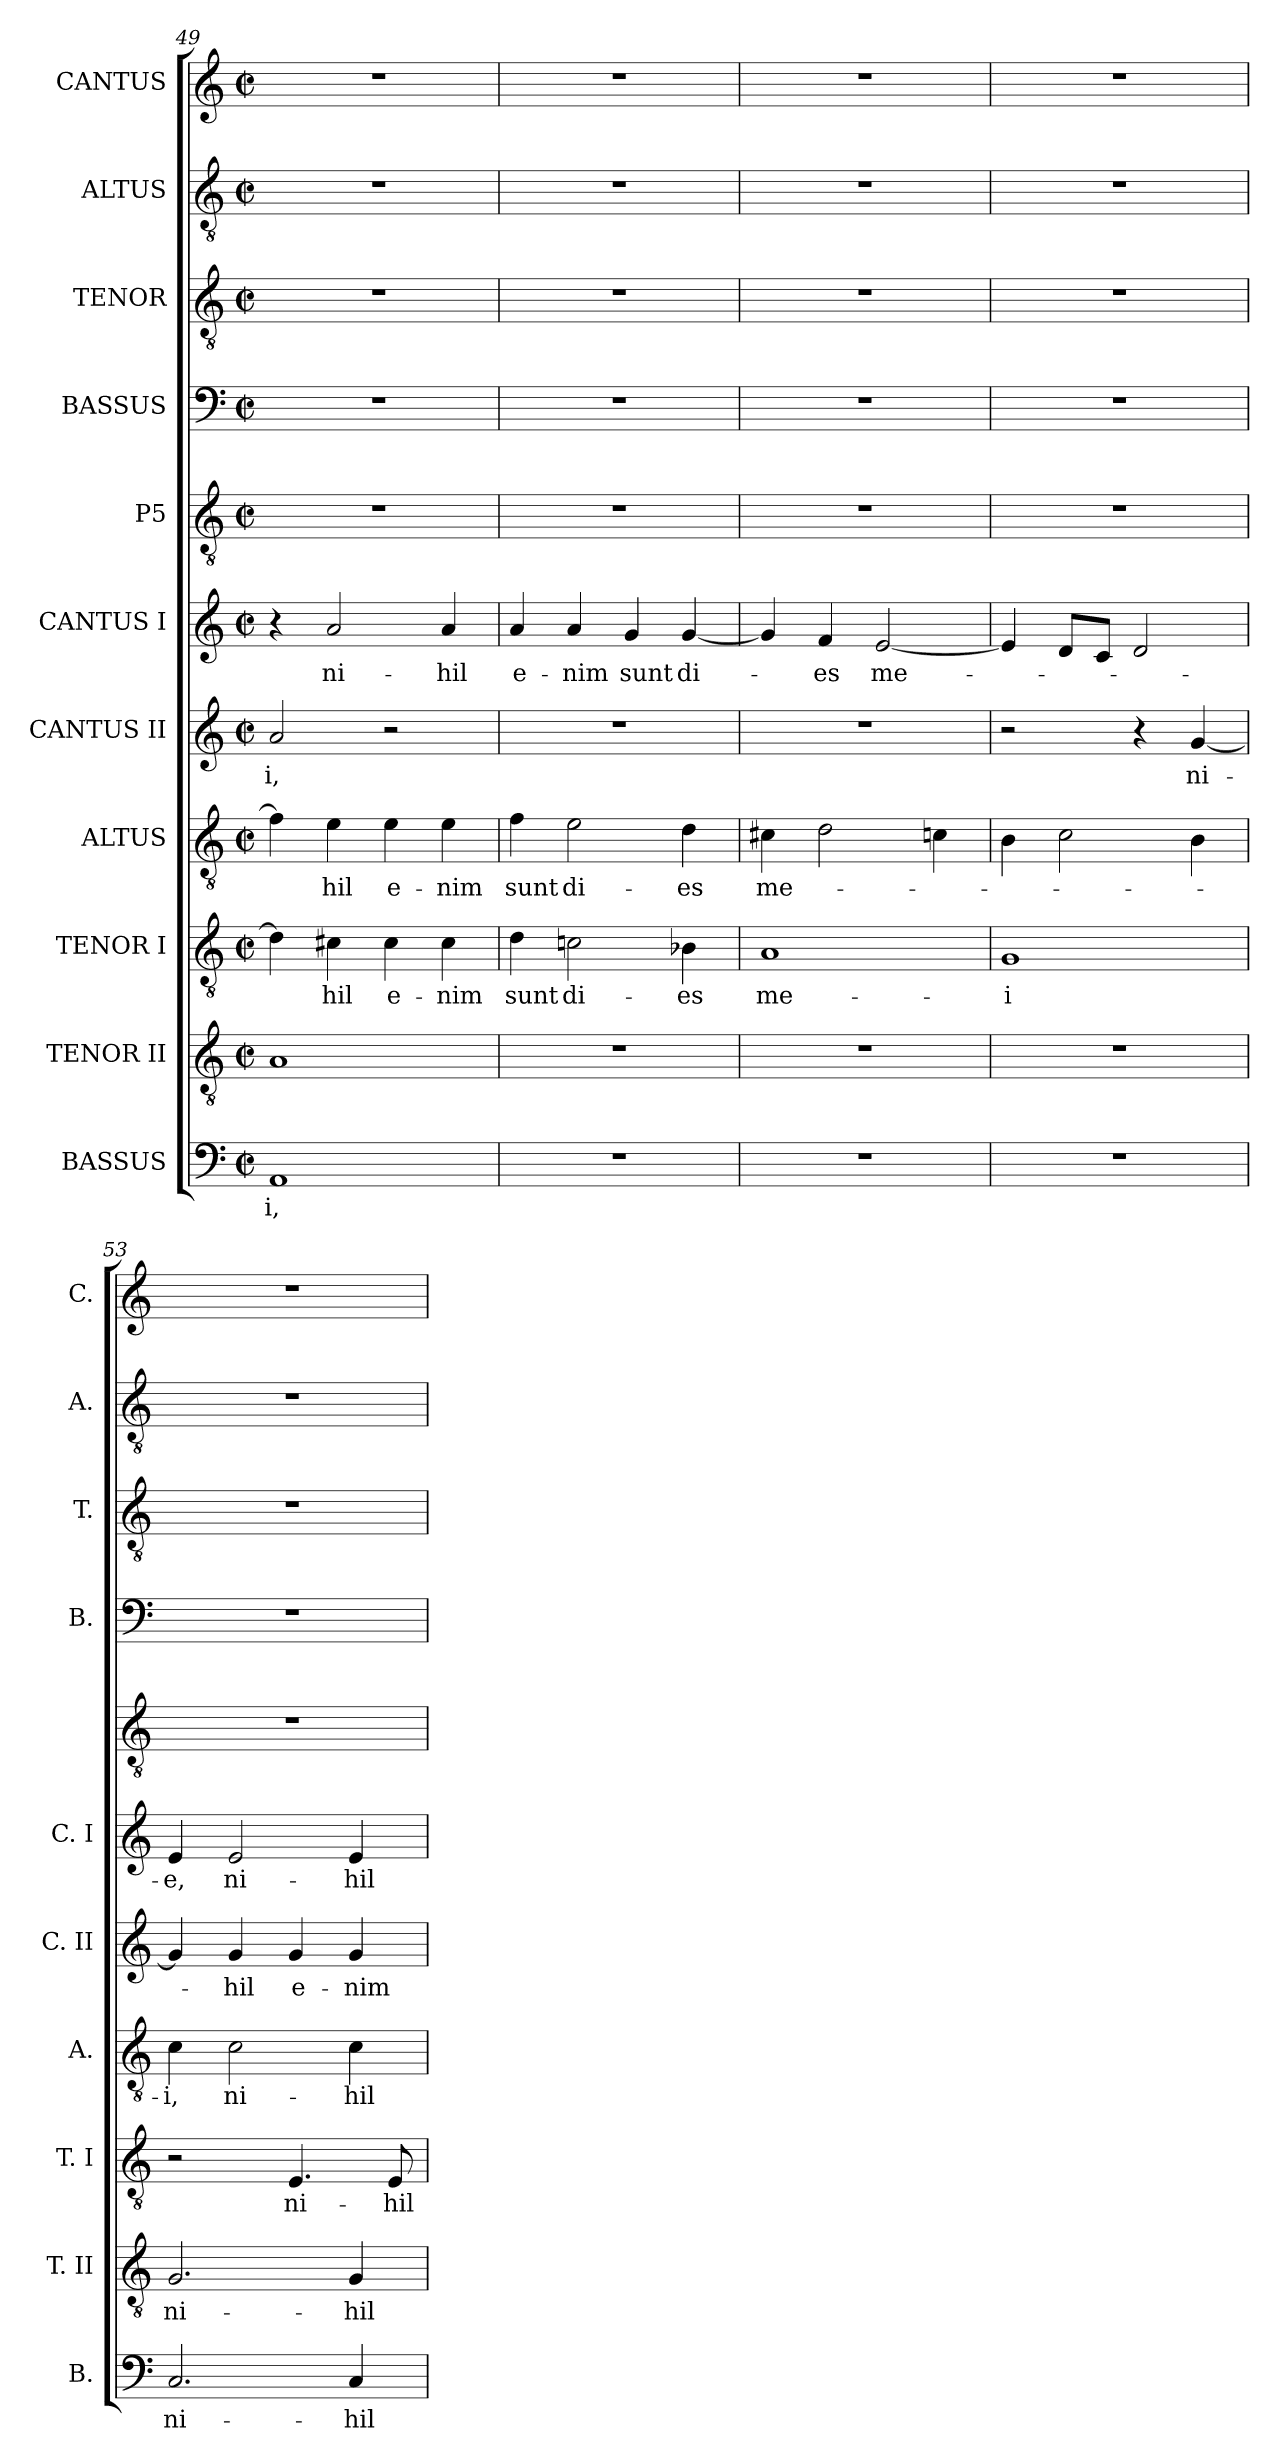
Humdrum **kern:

**kern	**text	**kern	**text	**kern	**text	**kern	**text	**kern	**text	**kern	**text	**kern	**kern	**kern	**kern	**kern
*part11	*part11	*part10	*part10	*part9	*part9	*part8	*part8	*part7	*part7	*part6	*part6	*part5	*part4	*part3	*part2	*part1
*staff11	*staff11	*staff10	*staff10	*staff9	*staff9	*staff8	*staff8	*staff7	*staff7	*staff6	*staff6	*staff5	*staff4	*staff3	*staff2	*staff1
*I"BASSUS	*	*I"TENOR II	*	*I"TENOR I	*	*I"ALTUS	*	*I"CANTUS II	*	*I"CANTUS I	*	*I"P5	*I"BASSUS	*I"TENOR	*I"ALTUS	*I"CANTUS
*I'B.	*	*I'T. II	*	*I'T. I	*	*I'A.	*	*I'C. II	*	*I'C. I	*	*	*I'B.	*I'T.	*I'A.	*I'C.
*clefF4	*	*clefGv2	*	*clefGv2	*	*clefGv2	*	*clefG2	*	*clefG2	*	*clefGv2	*clefF4	*clefGv2	*clefGv2	*clefG2
*	*	*ITrd7c12	*	*ITrd7c12	*	*ITrd7c12	*	*	*	*	*	*ITrd7c12	*	*ITrd7c12	*ITrd7c12	*
*k[]	*	*k[]	*	*k[]	*	*k[]	*	*k[]	*	*k[]	*	*k[]	*k[]	*k[]	*k[]	*k[]
*a:	*	*a:	*	*a:	*	*a:	*	*a:	*	*a:	*	*a:	*a:	*a:	*a:	*a:
*M2/2	*	*M2/2	*	*M2/2	*	*M2/2	*	*M2/2	*	*M2/2	*	*M2/2	*M2/2	*M2/2	*M2/2	*M2/2
*met(c|)	*	*met(c|)	*	*met(c|)	*	*met(c|)	*	*met(c|)	*	*met(c|)	*	*met(c|)	*met(c|)	*met(c|)	*met(c|)	*met(c|)
=49	=49	=49	=49	=49	=49	=49	=49	=49	=49	=49	=49	=49	=49	=49	=49	=49
!	!LO:LY:b:color=#000000	!	!	!	!	!	!	!	!	!	!	!	!	!	!	!
!	!	!	!	!	!	!	!	!	!LO:LY:b:color=#000000	!	!	!	!	!	!	!
1AAi	-i,	1AAi	.	4Di\]	.	4Fi\]	.	2ai/	-i,	4r	.	1r	1r	1r	1r	1r
!	!	!	!	!	!LO:LY:b:color=#000000	!	!	!	!	!	!	!	!	!	!	!
!	!	!	!	!	!	!	!LO:LY:b:color=#000000	!	!	!	!	!	!	!	!	!
!	!	!	!	!	!	!	!	!	!	!	!LO:LY:b:color=#000000	!	!	!	!	!
.	.	.	.	4C#Xi\	-hil	4Ei\	-hil	.	.	2ai/	ni-	.	.	.	.	.
!	!	!	!	!	!LO:LY:b:color=#000000	!	!	!	!	!	!	!	!	!	!	!
!	!	!	!	!	!	!	!LO:LY:b:color=#000000	!	!	!	!	!	!	!	!	!
.	.	.	.	4C#i\	e-	4Ei\	e-	2r	.	.	.	.	.	.	.	.
!	!	!	!	!	!LO:LY:b:color=#000000	!	!	!	!	!	!	!	!	!	!	!
!	!	!	!	!	!	!	!LO:LY:b:color=#000000	!	!	!	!	!	!	!	!	!
!	!	!	!	!	!	!	!	!	!	!	!LO:LY:b:color=#000000	!	!	!	!	!
.	.	.	.	4C#i\	-nim	4Ei\	-nim	.	.	4ai/	-hil	.	.	.	.	.
=50	=50	=50	=50	=50	=50	=50	=50	=50	=50	=50	=50	=50	=50	=50	=50	=50
!	!	!	!	!	!LO:LY:b:color=#000000	!	!	!	!	!	!	!	!	!	!	!
!	!	!	!	!	!	!	!LO:LY:b:color=#000000	!	!	!	!	!	!	!	!	!
!	!	!	!	!	!	!	!	!	!	!	!LO:LY:b:color=#000000	!	!	!	!	!
1r	.	1r	.	4Di\	sunt	4Fi\	sunt	1r	.	4ai/	e-	1r	1r	1r	1r	1r
!	!	!	!	!	!LO:LY:b:color=#000000	!	!	!	!	!	!	!	!	!	!	!
!	!	!	!	!	!	!	!LO:LY:b:color=#000000	!	!	!	!	!	!	!	!	!
!	!	!	!	!	!	!	!	!	!	!	!LO:LY:b:color=#000000	!	!	!	!	!
.	.	.	.	2Cni\	di-	2Ei\	di-	.	.	4ai/	-nim	.	.	.	.	.
!	!	!	!	!	!	!	!	!	!	!	!LO:LY:b:color=#000000	!	!	!	!	!
.	.	.	.	.	.	.	.	.	.	4gi/	sunt	.	.	.	.	.
!	!	!	!	!	!LO:LY:b:color=#000000	!	!	!	!	!	!	!	!	!	!	!
!	!	!	!	!	!	!	!LO:LY:b:color=#000000	!	!	!	!	!	!	!	!	!
!	!	!	!	!	!	!	!	!	!	!	!LO:LY:b:color=#000000	!	!	!	!	!
.	.	.	.	4BB-Xi\	-es	4Di\	-es	.	.	[4gi/	di-	.	.	.	.	.
=51	=51	=51	=51	=51	=51	=51	=51	=51	=51	=51	=51	=51	=51	=51	=51	=51
!	!	!	!	!	!LO:LY:b:color=#000000	!	!	!	!	!	!	!	!	!	!	!
!	!	!	!	!	!	!	!LO:LY:b:color=#000000	!	!	!	!	!	!	!	!	!
1r	.	1r	.	1AAi	me-	4C#Xi\	me-	1r	.	4gi/]	.	1r	1r	1r	1r	1r
!	!	!	!	!	!	!	!	!	!	!	!LO:LY:b:color=#000000	!	!	!	!	!
.	.	.	.	.	.	2Di\	.	.	.	4fi/	-es	.	.	.	.	.
!	!	!	!	!	!	!	!	!	!	!	!LO:LY:b:color=#000000	!	!	!	!	!
.	.	.	.	.	.	.	.	.	.	[2ei/	me-	.	.	.	.	.
.	.	.	.	.	.	4Cni\	.	.	.	.	.	.	.	.	.	.
=52	=52	=52	=52	=52	=52	=52	=52	=52	=52	=52	=52	=52	=52	=52	=52	=52
!	!	!	!	!	!LO:LY:b:color=#000000	!	!	!	!	!	!	!	!	!	!	!
1r	.	1r	.	1GGi	-i	4BBi\	.	2r	.	4ei/]	.	1r	1r	1r	1r	1r
.	.	.	.	.	.	2Ci\	.	.	.	8di/L	.	.	.	.	.	.
.	.	.	.	.	.	.	.	.	.	8ci/J	.	.	.	.	.	.
.	.	.	.	.	.	.	.	4r	.	2di/	.	.	.	.	.	.
!	!	!	!	!	!	!	!	!	!LO:LY:b:color=#000000	!	!	!	!	!	!	!
.	.	.	.	.	.	4BBi\	.	[4gi/	ni-	.	.	.	.	.	.	.
=53	=53	=53	=53	=53	=53	=53	=53	=53	=53	=53	=53	=53	=53	=53	=53	=53
!	!LO:LY:b:color=#000000	!	!	!	!	!	!	!	!	!	!	!	!	!	!	!
!	!	!	!LO:LY:b:color=#000000	!	!	!	!	!	!	!	!	!	!	!	!	!
!	!	!	!	!	!	!	!LO:LY:b:color=#000000	!	!	!	!	!	!	!	!	!
!	!	!	!	!	!	!	!	!	!	!	!LO:LY:b:color=#000000	!	!	!	!	!
2.Ci/	ni-	2.GGi/	ni-	2r	.	4Ci\	-i,	4gi/]	.	4ei/	-e,	1r	1r	1r	1r	1r
!	!	!	!	!	!	!	!LO:LY:b:color=#000000	!	!	!	!	!	!	!	!	!
!	!	!	!	!	!	!	!	!	!LO:LY:b:color=#000000	!	!	!	!	!	!	!
!	!	!	!	!	!	!	!	!	!	!	!LO:LY:b:color=#000000	!	!	!	!	!
.	.	.	.	.	.	2Ci\	ni-	4gi/	-hil	2ei/	ni-	.	.	.	.	.
!	!	!	!	!	!LO:LY:b:color=#000000	!	!	!	!	!	!	!	!	!	!	!
!	!	!	!	!	!	!	!	!	!LO:LY:b:color=#000000	!	!	!	!	!	!	!
.	.	.	.	4.EEi/	ni-	.	.	4gi/	e-	.	.	.	.	.	.	.
!	!LO:LY:b:color=#000000	!	!	!	!	!	!	!	!	!	!	!	!	!	!	!
!	!	!	!LO:LY:b:color=#000000	!	!	!	!	!	!	!	!	!	!	!	!	!
!	!	!	!	!	!	!	!LO:LY:b:color=#000000	!	!	!	!	!	!	!	!	!
!	!	!	!	!	!	!	!	!	!LO:LY:b:color=#000000	!	!	!	!	!	!	!
!	!	!	!	!	!	!	!	!	!	!	!LO:LY:b:color=#000000	!	!	!	!	!
4Ci/	-hil	4GGi/	-hil	.	.	4Ci\	-hil	4gi/	-nim	4ei/	-hil	.	.	.	.	.
!	!	!	!	!	!LO:LY:b:color=#000000	!	!	!	!	!	!	!	!	!	!	!
.	.	.	.	8EEi/	-hil	.	.	.	.	.	.	.	.	.	.	.
=	=	=	=	=	=	=	=	=	=	=	=	=	=	=	=	=
*-	*-	*-	*-	*-	*-	*-	*-	*-	*-	*-	*-	*-	*-	*-	*-	*-
